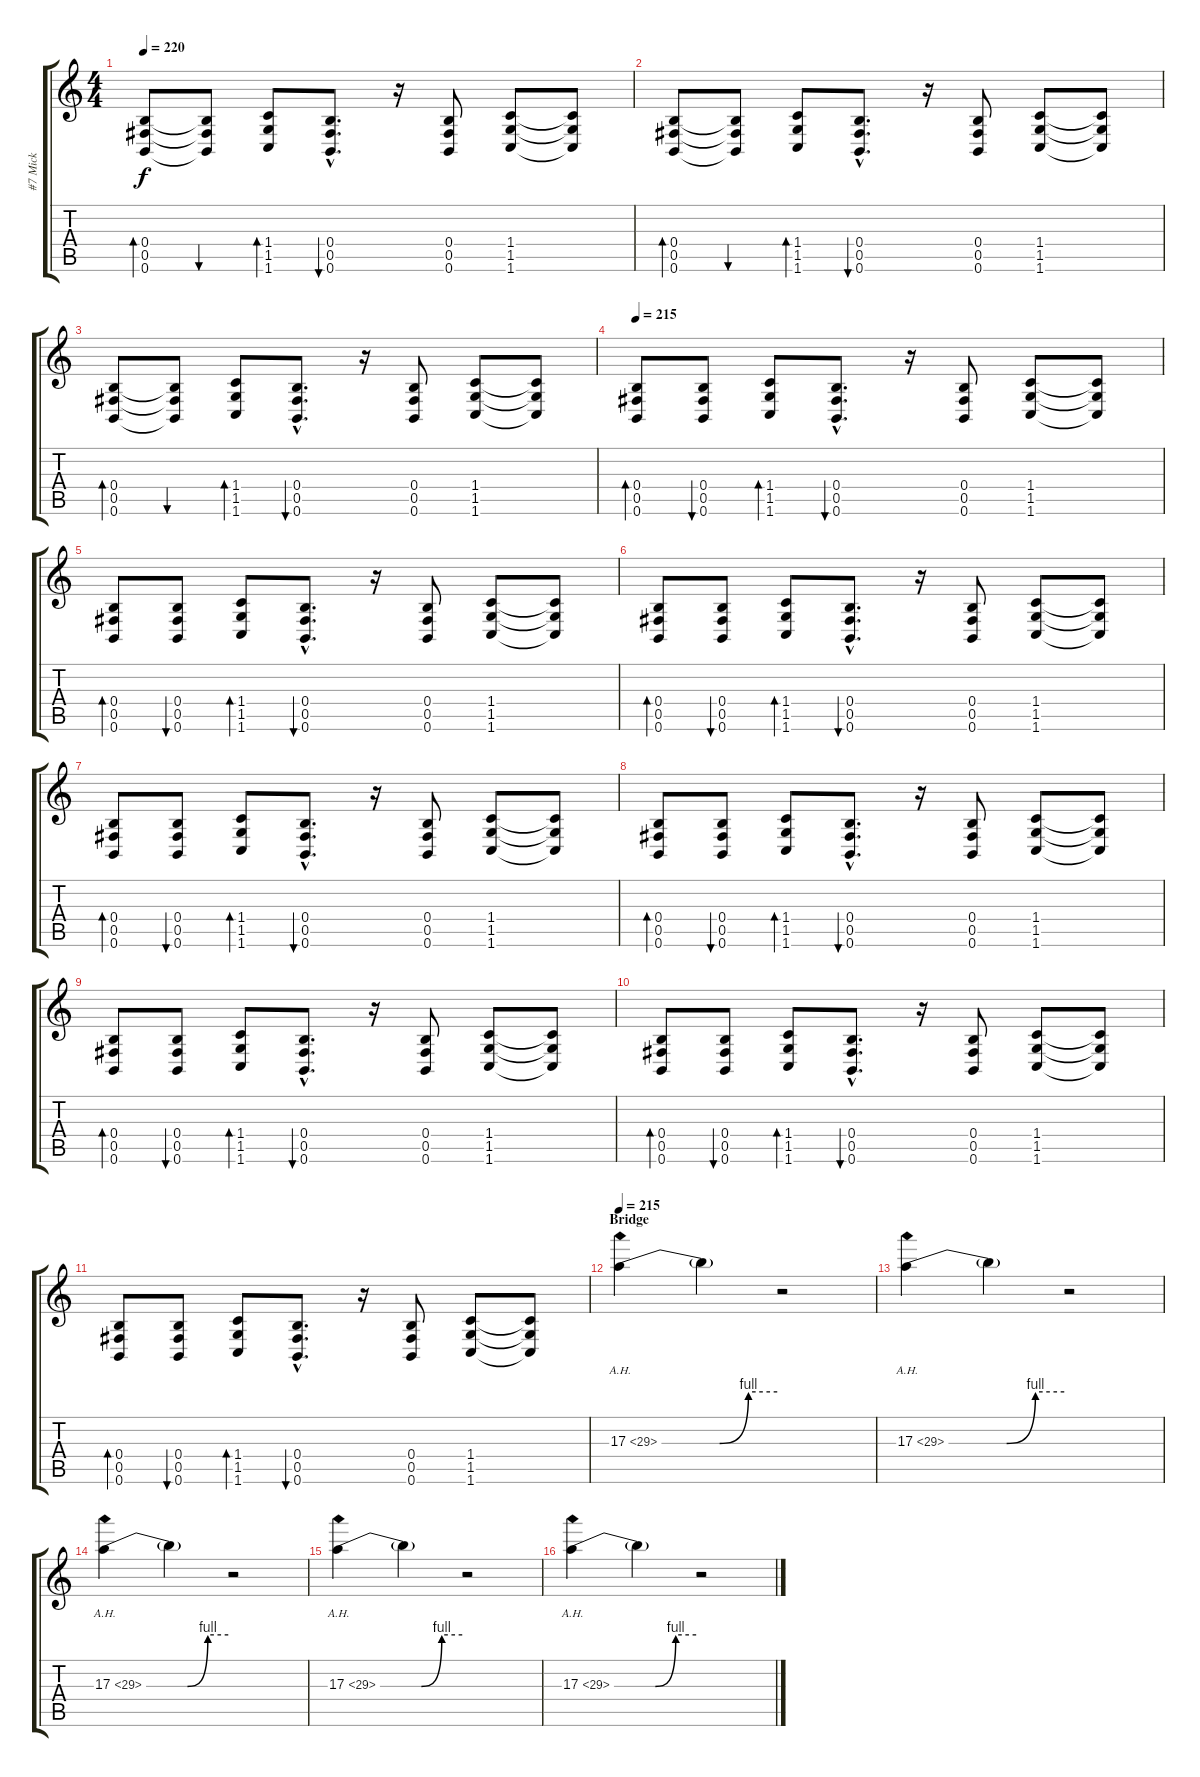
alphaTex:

\track ("#7 Mick" "#7 Mick") {instrument overdrivenguitar}
\staff {score tabs}
\tuning (Db4 Ab3 E3 B2 Gb2 B1) {hide}
\ts (4 4)
\tempo 220
\clef g2
\ks c
(0.4 0.5 0.6).8{bd 120 dy f} (0.4{t} 0.5{t} 0.6{t}).8{bu 120} (1.4 1.5 1.6).8{bd 120} (0.4{hac} 0.5{hac} 0.6{hac}).8{d bu 120} r.16 (0.4 0.5 0.6).8 (1.4 1.5 1.6).8 (1.4{t} 1.5{t} 1.6{t}).8 |
(0.4 0.5 0.6).8{bd 120} (0.4{t} 0.5{t} 0.6{t}).8{bu 120} (1.4 1.5 1.6).8{bd 120} (0.4{hac} 0.5{hac} 0.6{hac}).8{d bu 120} r.16 (0.4 0.5 0.6).8 (1.4 1.5 1.6).8 (1.4{t} 1.5{t} 1.6{t}).8 |
(0.4 0.5 0.6).8{bd 120} (0.4{t} 0.5{t} 0.6{t}).8{bu 120} (1.4 1.5 1.6).8{bd 120} (0.4{hac} 0.5{hac} 0.6{hac}).8{d bu 120} r.16 (0.4 0.5 0.6).8 (1.4 1.5 1.6).8 (1.4{t} 1.5{t} 1.6{t}).8 |
\tempo 215
(0.4 0.5 0.6).8{bd 120} (0.4 0.5 0.6).8{bu 120} (1.4 1.5 1.6).8{bd 120} (0.4{hac} 0.5{hac} 0.6{hac}).8{d bu 120} r.16 (0.4 0.5 0.6).8 (1.4 1.5 1.6).8 (1.4{t} 1.5{t} 1.6{t}).8 |
(0.4 0.5 0.6).8{bd 120} (0.4 0.5 0.6).8{bu 120} (1.4 1.5 1.6).8{bd 120} (0.4{hac} 0.5{hac} 0.6{hac}).8{d bu 120} r.16 (0.4 0.5 0.6).8 (1.4 1.5 1.6).8 (1.4{t} 1.5{t} 1.6{t}).8 |
(0.4 0.5 0.6).8{bd 120} (0.4 0.5 0.6).8{bu 120} (1.4 1.5 1.6).8{bd 120} (0.4{hac} 0.5{hac} 0.6{hac}).8{d bu 120} r.16 (0.4 0.5 0.6).8 (1.4 1.5 1.6).8 (1.4{t} 1.5{t} 1.6{t}).8 |
(0.4 0.5 0.6).8{bd 120} (0.4 0.5 0.6).8{bu 120} (1.4 1.5 1.6).8{bd 120} (0.4{hac} 0.5{hac} 0.6{hac}).8{d bu 120} r.16 (0.4 0.5 0.6).8 (1.4 1.5 1.6).8 (1.4{t} 1.5{t} 1.6{t}).8 |
(0.4 0.5 0.6).8{bd 120} (0.4 0.5 0.6).8{bu 120} (1.4 1.5 1.6).8{bd 120} (0.4{hac} 0.5{hac} 0.6{hac}).8{d bu 120} r.16 (0.4 0.5 0.6).8 (1.4 1.5 1.6).8 (1.4{t} 1.5{t} 1.6{t}).8 |
(0.4 0.5 0.6).8{bd 120} (0.4 0.5 0.6).8{bu 120} (1.4 1.5 1.6).8{bd 120} (0.4{hac} 0.5{hac} 0.6{hac}).8{d bu 120} r.16 (0.4 0.5 0.6).8 (1.4 1.5 1.6).8 (1.4{t} 1.5{t} 1.6{t}).8 |
(0.4 0.5 0.6).8{bd 120} (0.4 0.5 0.6).8{bu 120} (1.4 1.5 1.6).8{bd 120} (0.4{hac} 0.5{hac} 0.6{hac}).8{d bu 120} r.16 (0.4 0.5 0.6).8 (1.4 1.5 1.6).8 (1.4{t} 1.5{t} 1.6{t}).8 |
(0.4 0.5 0.6).8{bd 120} (0.4 0.5 0.6).8{bu 120} (1.4 1.5 1.6).8{bd 120} (0.4{hac} 0.5{hac} 0.6{hac}).8{d bu 120} r.16 (0.4 0.5 0.6).8 (1.4 1.5 1.6).8 (1.4{t} 1.5{t} 1.6{t}).8 |
\section ("" "Bridge")
\tempo 215
17.3{be (custom 0 0 30 0 45 4 60 4) ah 12}.4{instrument overdrivenguitar} 17.3{t}.4 r.2 |
17.3{be (custom 0 0 30 0 45 4 60 4) ah 12}.4{instrument overdrivenguitar} 17.3{t}.4 r.2 |
17.3{be (custom 0 0 30 0 45 4 60 4) ah 12}.4{instrument overdrivenguitar} 17.3{t}.4 r.2 |
17.3{be (custom 0 0 30 0 45 4 60 4) ah 12}.4{instrument overdrivenguitar} 17.3{t}.4 r.2 |
17.3{be (custom 0 0 30 0 45 4 60 4) ah 12}.4{instrument overdrivenguitar} 17.3{t}.4 r.2
